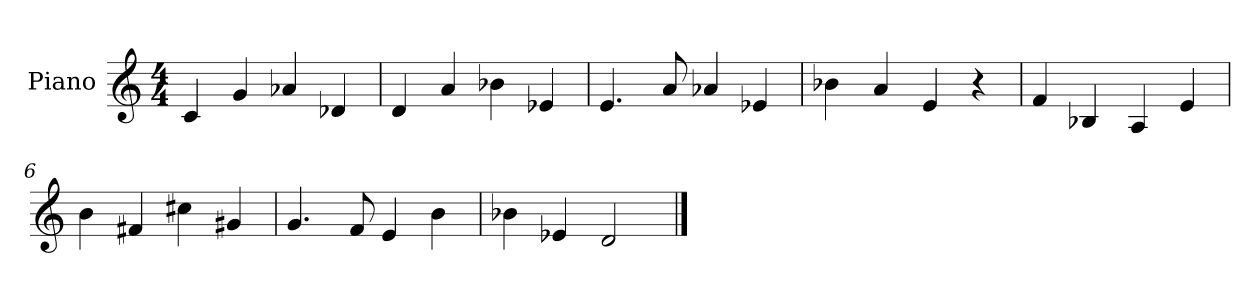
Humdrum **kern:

**kern
*part1
*staff1
*I"Piano
*I'Pno
*clefG2
*k[]
*C:
*M4/4
=1
4c/
4g/
4a-X/
4d-X/
=2
4d/
4a/
4b-X\
4e-X/
=3
4.e/
8a/
4a-X/
4e-X/
=4
4b-X\
4a/
4e/
4r
=5
4f/
4B-X/
4A/
4e/
=6
4b\
4f#X/
4cc#X\
4g#X/
=7
4.g/
8f/
4e/
4b\
=8
4b-X\
4e-X/
2d/
==
*-
